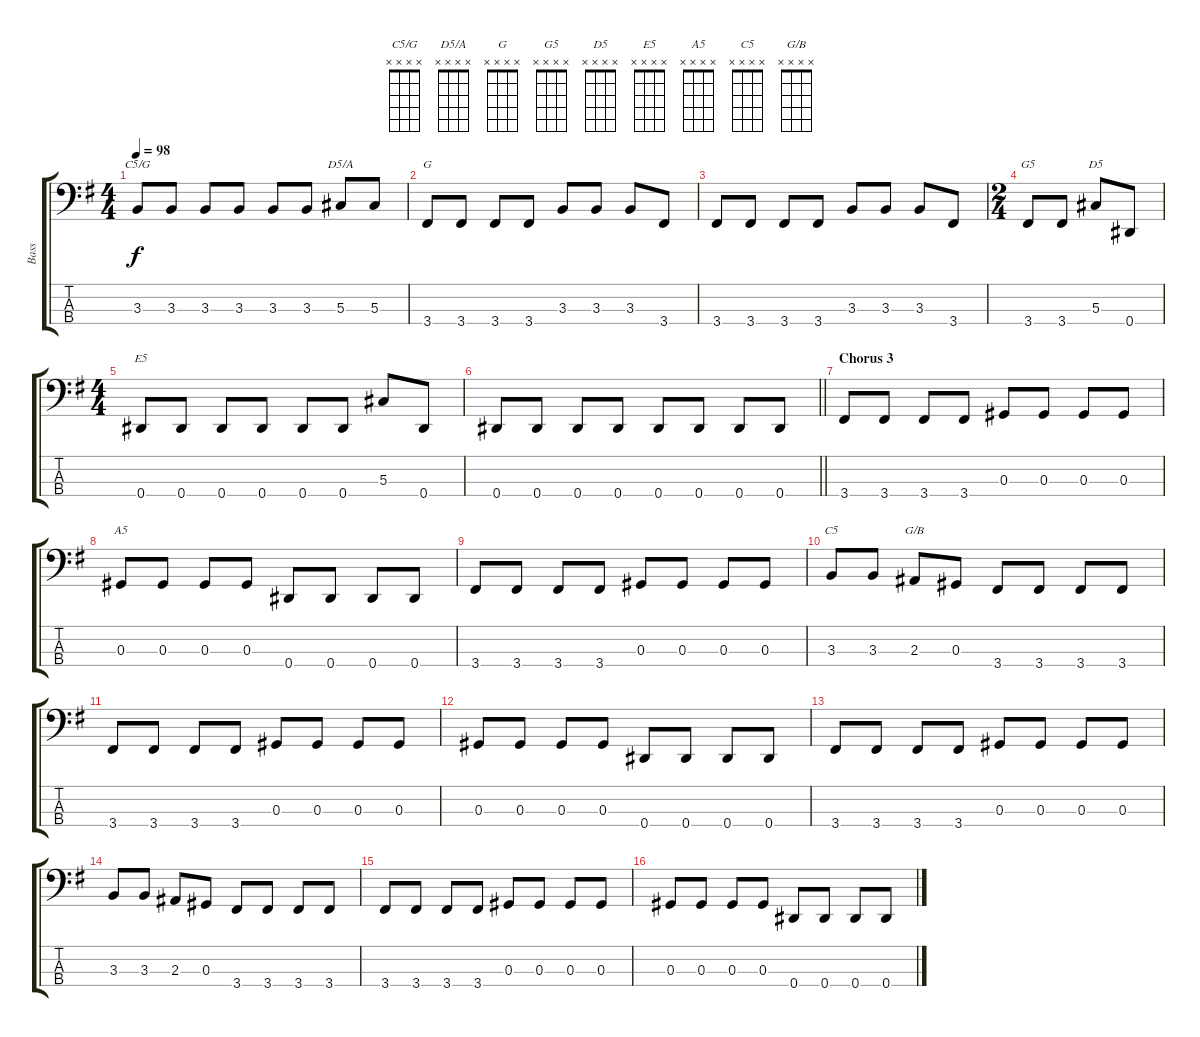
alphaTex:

\track ("Bass" "Bass") {instrument electricbassfinger}
\staff {score tabs}
\tuning (Gb2 Db2 Ab1 Eb1) {hide}
\chord ("C5/G" x x x x)
\chord ("D5/A" x x x x)
\chord ("G" x x x x)
\chord ("G5" x x x x)
\chord ("D5" x x x x)
\chord ("E5" x x x x)
\chord ("A5" x x x x)
\chord ("C5" x x x x)
\chord ("G/B" x x x x)
\ts (4 4)
\tempo 98
\clef f4
\ks g
3.3.8{ch "C5/G" dy f} 3.3.8 3.3.8 3.3.8 3.3.8 3.3.8 5.3.8{ch "D5/A"} 5.3.8 |
3.4.8{ch "G"} 3.4.8 3.4.8 3.4.8 3.3.8 3.3.8 3.3.8 3.4.8 |
3.4.8 3.4.8 3.4.8 3.4.8 3.3.8 3.3.8 3.3.8 3.4.8 |
\ts (2 4)
3.4.8{ch "G5"} 3.4.8 5.3.8{ch "D5"} 0.4.8 |
\ts (4 4)
0.4.8{ch "E5"} 0.4.8 0.4.8 0.4.8 0.4.8 0.4.8 5.3.8 0.4.8 |
\barLineRight lightlight
0.4.8 0.4.8 0.4.8 0.4.8 0.4.8 0.4.8 0.4.8 0.4.8 |
\section ("" "Chorus 3")
3.4.8 3.4.8 3.4.8 3.4.8 0.3.8 0.3.8 0.3.8 0.3.8 |
0.3.8{ch "A5"} 0.3.8 0.3.8 0.3.8 0.4.8 0.4.8 0.4.8 0.4.8 |
3.4.8 3.4.8 3.4.8 3.4.8 0.3.8 0.3.8 0.3.8 0.3.8 |
3.3.8{ch "C5"} 3.3.8 2.3.8{ch "G/B"} 0.3.8 3.4.8 3.4.8 3.4.8 3.4.8 |
3.4.8 3.4.8 3.4.8 3.4.8 0.3.8 0.3.8 0.3.8 0.3.8 |
0.3.8 0.3.8 0.3.8 0.3.8 0.4.8 0.4.8 0.4.8 0.4.8 |
3.4.8 3.4.8 3.4.8 3.4.8 0.3.8 0.3.8 0.3.8 0.3.8 |
3.3.8 3.3.8 2.3.8 0.3.8 3.4.8 3.4.8 3.4.8 3.4.8 |
3.4.8 3.4.8 3.4.8 3.4.8 0.3.8 0.3.8 0.3.8 0.3.8 |
0.3.8 0.3.8 0.3.8 0.3.8 0.4.8 0.4.8 0.4.8 0.4.8
